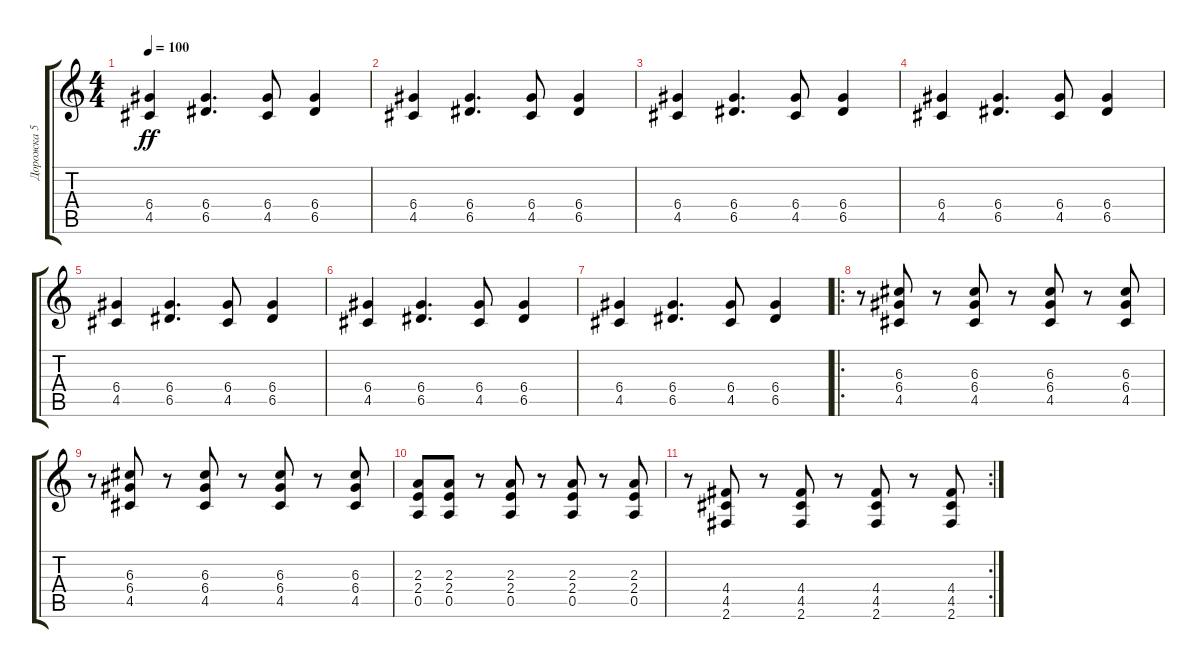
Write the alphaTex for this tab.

\track ("Дорожка 5" "Дорожка 5") {instrument distortionguitar}
\staff {score tabs}
\tuning (E4 B3 G3 D3 A2 E2) {hide}
\ts (4 4)
\tempo 100
\clef g2
\ks c
(6.4 4.5).4{dy ff} (6.4 6.5).4{d} (6.4 4.5).8 (6.4 6.5).4 |
(6.4 4.5).4 (6.4 6.5).4{d} (6.4 4.5).8 (6.4 6.5).4 |
(6.4 4.5).4 (6.4 6.5).4{d} (6.4 4.5).8 (6.4 6.5).4 |
(6.4 4.5).4 (6.4 6.5).4{d} (6.4 4.5).8 (6.4 6.5).4 |
(6.4 4.5).4 (6.4 6.5).4{d} (6.4 4.5).8 (6.4 6.5).4 |
(6.4 4.5).4 (6.4 6.5).4{d} (6.4 4.5).8 (6.4 6.5).4 |
(6.4 4.5).4 (6.4 6.5).4{d} (6.4 4.5).8 (6.4 6.5).4 |
\ro
r.8 (6.3 6.4 4.5).8 r.8 (6.3 6.4 4.5).8 r.8 (6.3 6.4 4.5).8 r.8 (6.3 6.4 4.5).8 |
r.8 (6.3 6.4 4.5).8 r.8 (6.3 6.4 4.5).8 r.8 (6.3 6.4 4.5).8 r.8 (6.3 6.4 4.5).8 |
(2.3 2.4 0.5).8 (2.3 2.4 0.5).8 r.8 (2.3 2.4 0.5).8 r.8 (2.3 2.4 0.5).8 r.8 (2.3 2.4 0.5).8 |
\rc 2
r.8 (4.4 4.5 2.6).8 r.8 (4.4 4.5 2.6).8 r.8 (4.4 4.5 2.6).8 r.8 (4.4 4.5 2.6).8
